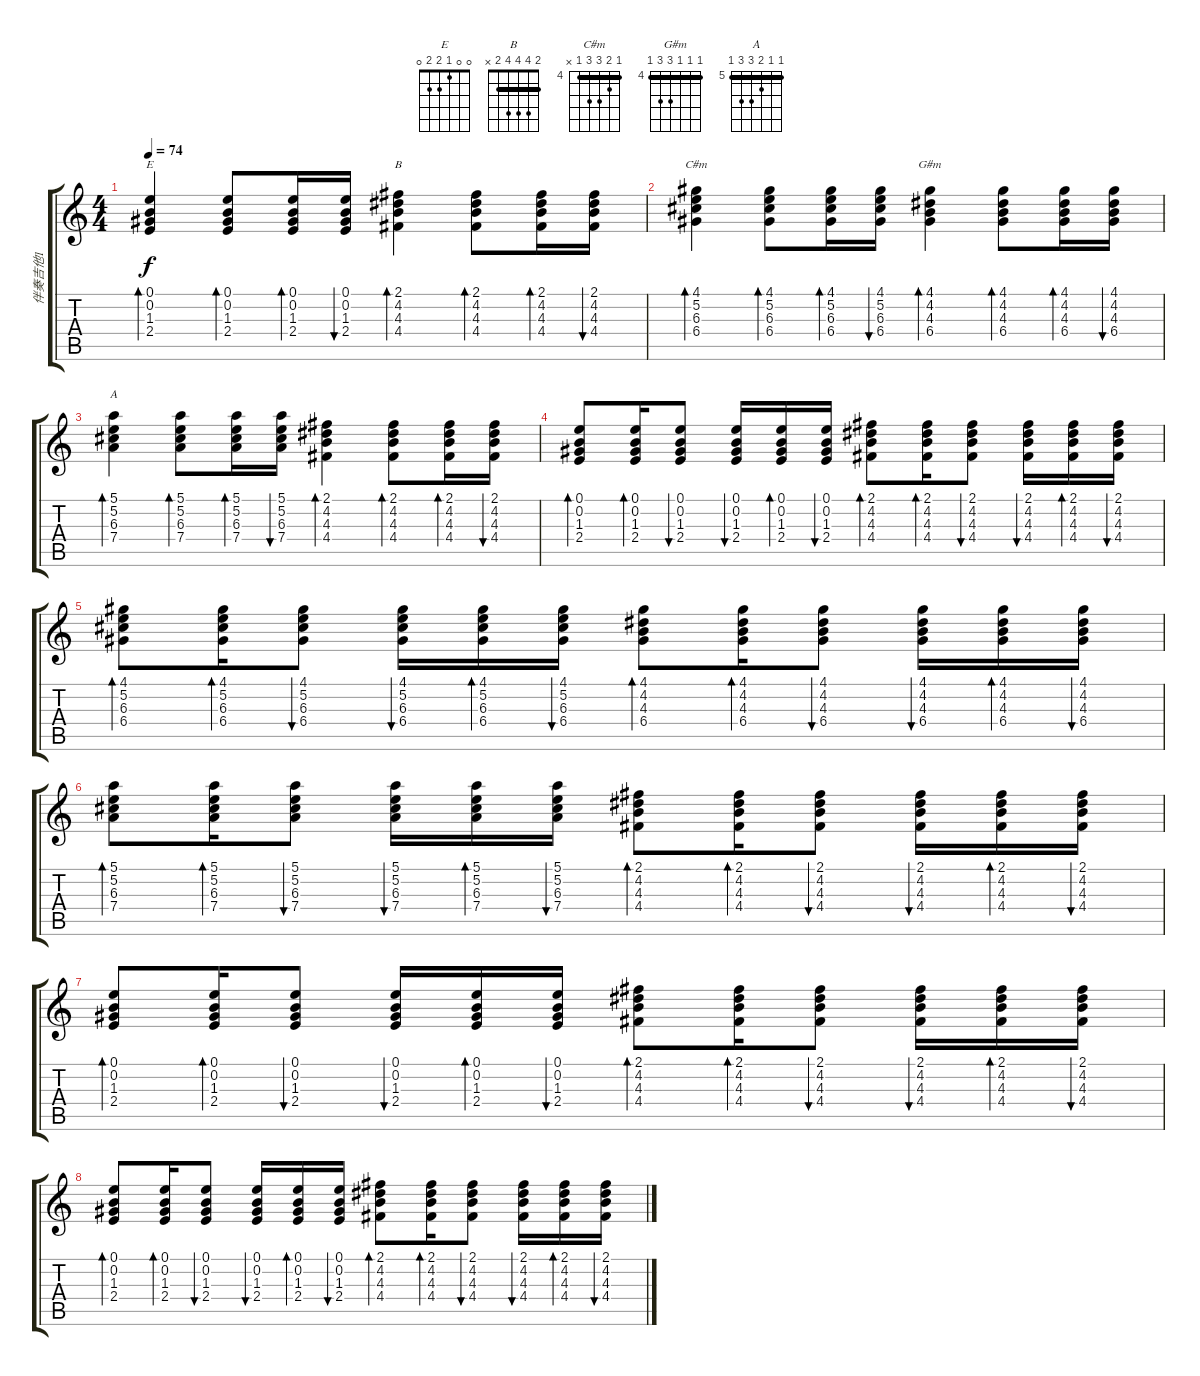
\track ("伴奏吉他1" "伴奏吉他1") {instrument acousticguitarsteel}
\staff {score tabs}
\tuning (E4 B3 G3 D3 A2 E2) {hide}
\chord ("E" 0 0 1 2 2 0)
\chord ("B" 2 4 4 4 2 x) {barre 2}
\chord ("C#m" 4 5 6 6 4 x) {firstfret 4 barre 4}
\chord ("G#m" 4 4 4 6 6 4) {firstfret 4 barre 4}
\chord ("A" 5 5 6 7 7 5) {firstfret 5 barre 5}
\ts (4 4)
\tempo 74
\clef g2
\ks c
(0.1 0.2 1.3 2.4).4{bd 60 ch "E" dy f} (0.1 0.2 1.3 2.4).8{bd 60} (0.1 0.2 1.3 2.4).16{bd 60} (0.1 0.2 1.3 2.4).16{bu 60} (2.1 4.2 4.3 4.4).4{bd 60 ch "B"} (2.1 4.2 4.3 4.4).8{bd 60} (2.1 4.2 4.3 4.4).16{bd 60} (2.1 4.2 4.3 4.4).16{bu 60} |
(4.1 5.2 6.3 6.4).4{bd 60 ch "C#m"} (4.1 5.2 6.3 6.4).8{bd 60} (4.1 5.2 6.3 6.4).16{bd 60} (4.1 5.2 6.3 6.4).16{bu 60} (4.1 4.2 4.3 6.4).4{bd 60 ch "G#m"} (4.1 4.2 4.3 6.4).8{bd 60} (4.1 4.2 4.3 6.4).16{bd 60} (4.1 4.2 4.3 6.4).16{bu 60} |
(5.1 5.2 6.3 7.4).4{bd 60 ch "A"} (5.1 5.2 6.3 7.4).8{bd 60} (5.1 5.2 6.3 7.4).16{bd 60} (5.1 5.2 6.3 7.4).16{bu 60} (2.1 4.2 4.3 4.4).4{bd 60} (2.1 4.2 4.3 4.4).8{bd 60} (2.1 4.2 4.3 4.4).16{bd 60} (2.1 4.2 4.3 4.4).16{bu 60} |
(0.1 0.2 1.3 2.4).8{bd 60 volume 10} (0.1 0.2 1.3 2.4).16{bd 60} (0.1 0.2 1.3 2.4).8{bu 60} (0.1 0.2 1.3 2.4).16{bu 60} (0.1 0.2 1.3 2.4).16{bd 60} (0.1 0.2 1.3 2.4).16{bu 60} (2.1 4.2 4.3 4.4).8{bd 60} (2.1 4.2 4.3 4.4).16{bd 60} (2.1 4.2 4.3 4.4).8{bu 60} (2.1 4.2 4.3 4.4).16{bu 60} (2.1 4.2 4.3 4.4).16{bd 60} (2.1 4.2 4.3 4.4).16{bu 60} |
(4.1 5.2 6.3 6.4).8{bd 60} (4.1 5.2 6.3 6.4).16{bd 60} (4.1 5.2 6.3 6.4).8{bu 60} (4.1 5.2 6.3 6.4).16{bu 60} (4.1 5.2 6.3 6.4).16{bd 60} (4.1 5.2 6.3 6.4).16{bu 60} (4.1 4.2 4.3 6.4).8{bd 60} (4.1 4.2 4.3 6.4).16{bd 60} (4.1 4.2 4.3 6.4).8{bu 60} (4.1 4.2 4.3 6.4).16{bu 60} (4.1 4.2 4.3 6.4).16{bd 60} (4.1 4.2 4.3 6.4).16{bu 60} |
(5.1 5.2 6.3 7.4).8{bd 60} (5.1 5.2 6.3 7.4).16{bd 60} (5.1 5.2 6.3 7.4).8{bu 60} (5.1 5.2 6.3 7.4).16{bu 60} (5.1 5.2 6.3 7.4).16{bd 60} (5.1 5.2 6.3 7.4).16{bu 60} (2.1 4.2 4.3 4.4).8{bd 60} (2.1 4.2 4.3 4.4).16{bd 60} (2.1 4.2 4.3 4.4).8{bu 60} (2.1 4.2 4.3 4.4).16{bu 60} (2.1 4.2 4.3 4.4).16{bd 60} (2.1 4.2 4.3 4.4).16{bu 60} |
(0.1 0.2 1.3 2.4).8{bd 60} (0.1 0.2 1.3 2.4).16{bd 60} (0.1 0.2 1.3 2.4).8{bu 60} (0.1 0.2 1.3 2.4).16{bu 60} (0.1 0.2 1.3 2.4).16{bd 60} (0.1 0.2 1.3 2.4).16{bu 60} (2.1 4.2 4.3 4.4).8{bd 60} (2.1 4.2 4.3 4.4).16{bd 60} (2.1 4.2 4.3 4.4).8{bu 60} (2.1 4.2 4.3 4.4).16{bu 60} (2.1 4.2 4.3 4.4).16{bd 60} (2.1 4.2 4.3 4.4).16{bu 60} |
(0.1 0.2 1.3 2.4).8{bd 60} (0.1 0.2 1.3 2.4).16{bd 60} (0.1 0.2 1.3 2.4).8{bu 60} (0.1 0.2 1.3 2.4).16{bu 60} (0.1 0.2 1.3 2.4).16{bd 60} (0.1 0.2 1.3 2.4).16{bu 60} (2.1 4.2 4.3 4.4).8{bd 60} (2.1 4.2 4.3 4.4).16{bd 60} (2.1 4.2 4.3 4.4).8{bu 60} (2.1 4.2 4.3 4.4).16{bu 60} (2.1 4.2 4.3 4.4).16{bd 60} (2.1 4.2 4.3 4.4).16{bu 60}
